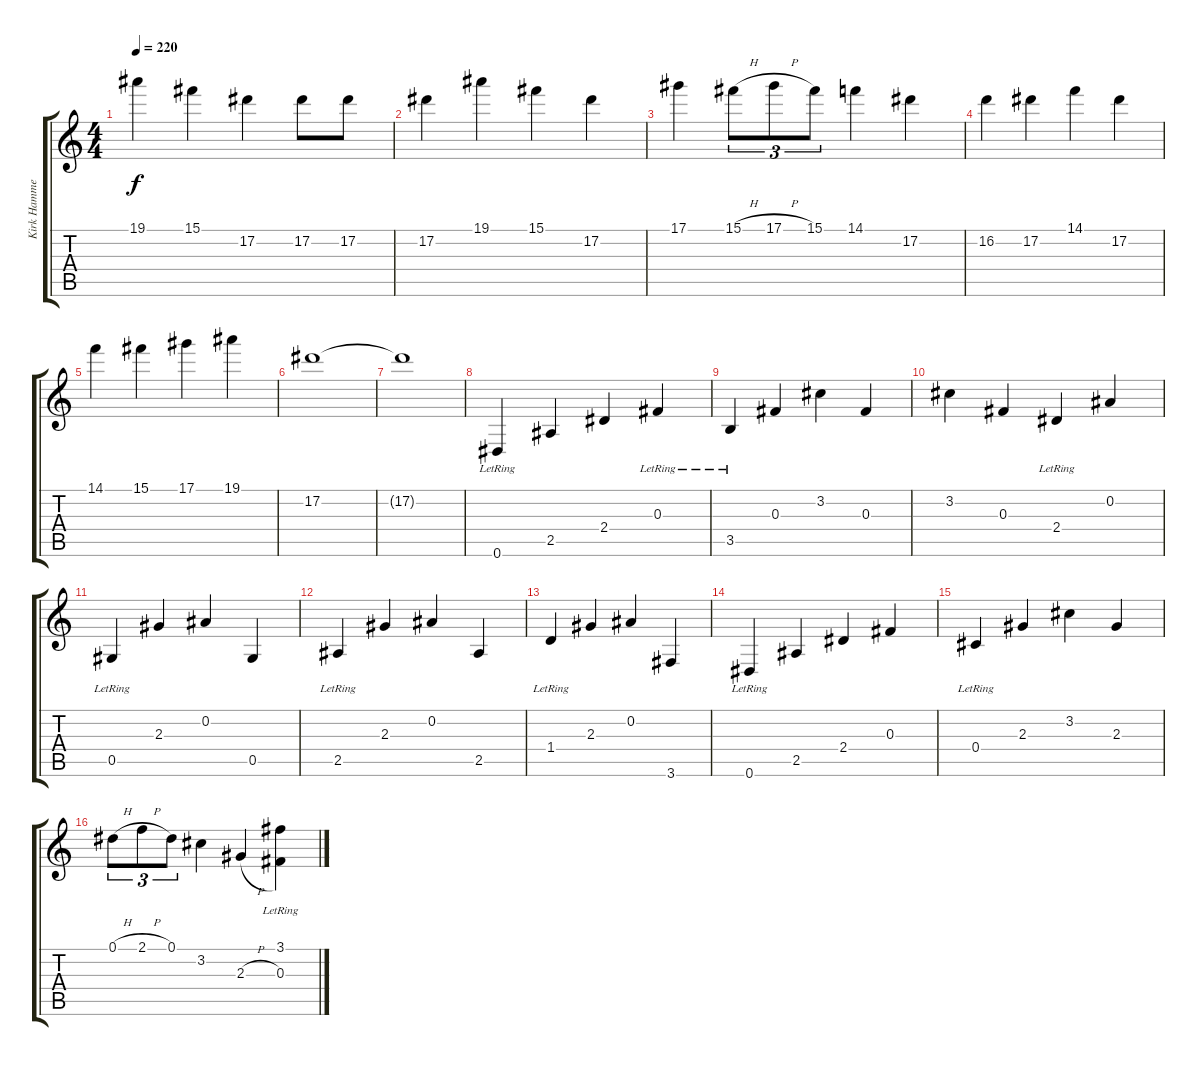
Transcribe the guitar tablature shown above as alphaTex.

\track ("Kirk Hammett (Clean Guitar)" "Kirk Hamme") {instrument electricguitarclean}
\staff {score tabs}
\tuning (Eb4 Bb3 Gb3 Db3 Ab2 Eb2) {hide}
\ts (4 4)
\tempo 220
\clef g2
\ks c
19.1.4{dy f} 15.1.4 17.2.4 17.2.8 17.2.8 |
17.2.4 19.1.4 15.1.4 17.2.4 |
17.1.4 15.1{h}.8{tu (3 2)} 17.1{h}.8{tu (3 2)} 15.1.8{tu (3 2)} 14.1.4 17.2.4 |
16.2.4 17.2.4 14.1.4 17.2.4 |
14.1.4 15.1.4 17.1.4 19.1.4 |
17.2.1 |
17.2{t}.1 |
0.6{lr}.4 2.5.4 2.4.4 0.3{lr}.4 |
3.5{lr}.4 0.3.4 3.2.4 0.3.4 |
3.2.4 0.3.4 2.4{lr}.4 0.2.4 |
0.5{lr}.4 2.3.4 0.2.4 0.5.4 |
2.5{lr}.4 2.3.4 0.2.4 2.5.4 |
1.4{lr}.4 2.3.4 0.2.4 3.6.4 |
0.6{lr}.4 2.5.4 2.4.4 0.3.4 |
0.4{lr}.4 2.3.4 3.2.4 2.3.4 |
0.1{h}.8{tu (3 2)} 2.1{h}.8{tu (3 2)} 0.1.8{tu (3 2)} 3.2.4 2.3{h}.4 (3.1 0.3{lr}).4
